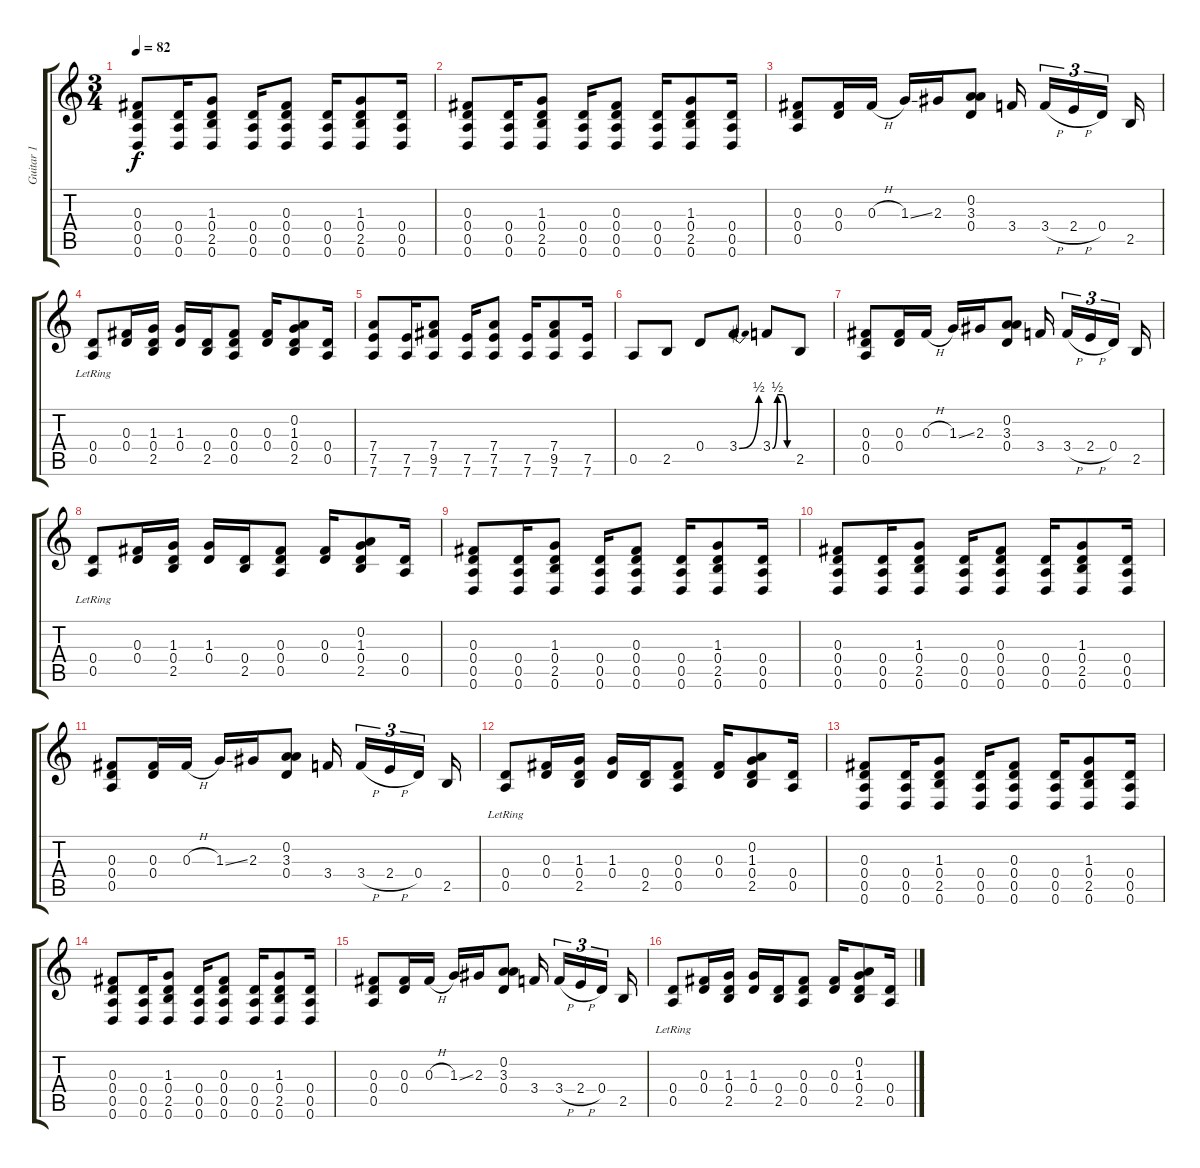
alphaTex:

\track ("Guitar 1" "Guitar 1") {instrument acousticguitarnylon}
\staff {score tabs}
\tuning (D4 A3 Gb3 D3 A2 D2) {hide}
\ts (3 4)
\tempo 82
\clef g2
\ks c
(0.3 0.4 0.5 0.6).8{dy f} (0.4 0.5 0.6).16 (1.3 0.4 2.5 0.6).8 (0.4 0.5 0.6).16 (0.3 0.4 0.5 0.6).8 (0.4 0.5 0.6).16 (1.3 0.4 2.5 0.6).8 (0.4 0.5 0.6).16 |
(0.3 0.4 0.5 0.6).8 (0.4 0.5 0.6).16 (1.3 0.4 2.5 0.6).8 (0.4 0.5 0.6).16 (0.3 0.4 0.5 0.6).8 (0.4 0.5 0.6).16 (1.3 0.4 2.5 0.6).8 (0.4 0.5 0.6).16 |
(0.3 0.4 0.5).8 (0.3 0.4).16 0.3{h}.16 1.3{ss}.16 2.3.16 (0.2 3.3 0.4).8 3.4.16 3.4{h}.16{tu (3 2)} 2.4{h}.16{tu (3 2)} 0.4.16{tu (3 2)} 2.5.16 |
(0.4 0.5{lr}).8 (0.3 0.4).16 (1.3 0.4 2.5).16 (1.3 0.4).16 (0.4 2.5).16 (0.3 0.4 0.5).8 (0.3 0.4).16 (0.2 1.3 0.4 2.5).8 (0.4 0.5).16 |
(7.4 7.5 7.6).8 (7.5 7.6).16 (7.4 9.5 7.6).8 (7.5 7.6).16 (7.4 7.5 7.6).8 (7.5 7.6).16 (7.4 9.5 7.6).8 (7.5 7.6).16 |
0.5.8 2.5.8 0.4.8 3.4{be (bend 0 0 60 2)}.8 3.4{be (custom 0 0 15 2 30 2 45 0 60 0)}.8 2.5.8 |
(0.3 0.4 0.5).8 (0.3 0.4).16 0.3{h}.16 1.3{ss}.16 2.3.16 (0.2 3.3 0.4).8 3.4.16 3.4{h}.16{tu (3 2)} 2.4{h}.16{tu (3 2)} 0.4.16{tu (3 2)} 2.5.16 |
(0.4 0.5{lr}).8 (0.3 0.4).16 (1.3 0.4 2.5).16 (1.3 0.4).16 (0.4 2.5).16 (0.3 0.4 0.5).8 (0.3 0.4).16 (0.2 1.3 0.4 2.5).8 (0.4 0.5).16 |
(0.3 0.4 0.5 0.6).8 (0.4 0.5 0.6).16 (1.3 0.4 2.5 0.6).8 (0.4 0.5 0.6).16 (0.3 0.4 0.5 0.6).8 (0.4 0.5 0.6).16 (1.3 0.4 2.5 0.6).8 (0.4 0.5 0.6).16 |
(0.3 0.4 0.5 0.6).8 (0.4 0.5 0.6).16 (1.3 0.4 2.5 0.6).8 (0.4 0.5 0.6).16 (0.3 0.4 0.5 0.6).8 (0.4 0.5 0.6).16 (1.3 0.4 2.5 0.6).8 (0.4 0.5 0.6).16 |
(0.3 0.4 0.5).8 (0.3 0.4).16 0.3{h}.16 1.3{ss}.16 2.3.16 (0.2 3.3 0.4).8 3.4.16 3.4{h}.16{tu (3 2)} 2.4{h}.16{tu (3 2)} 0.4.16{tu (3 2)} 2.5.16 |
(0.4 0.5{lr}).8 (0.3 0.4).16 (1.3 0.4 2.5).16 (1.3 0.4).16 (0.4 2.5).16 (0.3 0.4 0.5).8 (0.3 0.4).16 (0.2 1.3 0.4 2.5).8 (0.4 0.5).16 |
(0.3 0.4 0.5 0.6).8 (0.4 0.5 0.6).16 (1.3 0.4 2.5 0.6).8 (0.4 0.5 0.6).16 (0.3 0.4 0.5 0.6).8 (0.4 0.5 0.6).16 (1.3 0.4 2.5 0.6).8 (0.4 0.5 0.6).16 |
(0.3 0.4 0.5 0.6).8 (0.4 0.5 0.6).16 (1.3 0.4 2.5 0.6).8 (0.4 0.5 0.6).16 (0.3 0.4 0.5 0.6).8 (0.4 0.5 0.6).16 (1.3 0.4 2.5 0.6).8 (0.4 0.5 0.6).16 |
(0.3 0.4 0.5).8 (0.3 0.4).16 0.3{h}.16 1.3{ss}.16 2.3.16 (0.2 3.3 0.4).8 3.4.16 3.4{h}.16{tu (3 2)} 2.4{h}.16{tu (3 2)} 0.4.16{tu (3 2)} 2.5.16 |
(0.4 0.5{lr}).8 (0.3 0.4).16 (1.3 0.4 2.5).16 (1.3 0.4).16 (0.4 2.5).16 (0.3 0.4 0.5).8 (0.3 0.4).16 (0.2 1.3 0.4 2.5).8 (0.4 0.5).16
